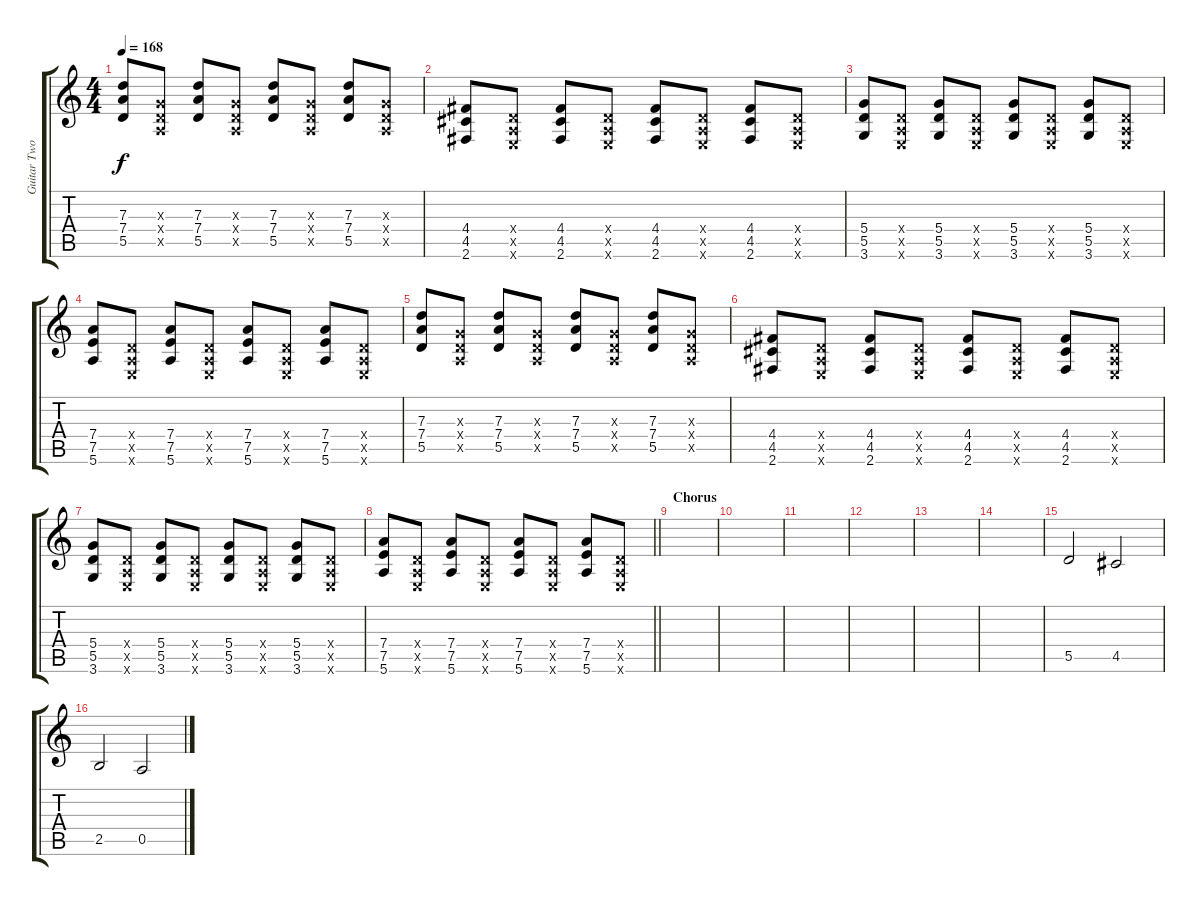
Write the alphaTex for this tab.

\track ("Guitar Two" "Guitar Two") {instrument overdrivenguitar}
\staff {score tabs}
\tuning (E4 B3 G3 D3 A2 E2) {hide}
\ts (4 4)
\tempo 168
\clef g2
\ks c
(7.3 7.4 5.5).8{dy f} (0.3{x} 0.4{x} 0.5{x}).8 (7.3 7.4 5.5).8 (0.3{x} 0.4{x} 0.5{x}).8 (7.3 7.4 5.5).8 (0.3{x} 0.4{x} 0.5{x}).8 (7.3 7.4 5.5).8 (0.3{x} 0.4{x} 0.5{x}).8 |
(4.4 4.5 2.6).8 (0.4{x} 0.5{x} 0.6{x}).8 (4.4 4.5 2.6).8 (0.4{x} 0.5{x} 0.6{x}).8 (4.4 4.5 2.6).8 (0.4{x} 0.5{x} 0.6{x}).8 (4.4 4.5 2.6).8 (0.4{x} 0.5{x} 0.6{x}).8 |
(5.4 5.5 3.6).8 (0.4{x} 0.5{x} 0.6{x}).8 (5.4 5.5 3.6).8 (0.4{x} 0.5{x} 0.6{x}).8 (5.4 5.5 3.6).8 (0.4{x} 0.5{x} 0.6{x}).8 (5.4 5.5 3.6).8 (0.4{x} 0.5{x} 0.6{x}).8 |
(7.4 7.5 5.6).8 (0.4{x} 0.5{x} 0.6{x}).8 (7.4 7.5 5.6).8 (0.4{x} 0.5{x} 0.6{x}).8 (7.4 7.5 5.6).8 (0.4{x} 0.5{x} 0.6{x}).8 (7.4 7.5 5.6).8 (0.4{x} 0.5{x} 0.6{x}).8 |
(7.3 7.4 5.5).8 (0.3{x} 0.4{x} 0.5{x}).8 (7.3 7.4 5.5).8 (0.3{x} 0.4{x} 0.5{x}).8 (7.3 7.4 5.5).8 (0.3{x} 0.4{x} 0.5{x}).8 (7.3 7.4 5.5).8 (0.3{x} 0.4{x} 0.5{x}).8 |
(4.4 4.5 2.6).8 (0.4{x} 0.5{x} 0.6{x}).8 (4.4 4.5 2.6).8 (0.4{x} 0.5{x} 0.6{x}).8 (4.4 4.5 2.6).8 (0.4{x} 0.5{x} 0.6{x}).8 (4.4 4.5 2.6).8 (0.4{x} 0.5{x} 0.6{x}).8 |
(5.4 5.5 3.6).8 (0.4{x} 0.5{x} 0.6{x}).8 (5.4 5.5 3.6).8 (0.4{x} 0.5{x} 0.6{x}).8 (5.4 5.5 3.6).8 (0.4{x} 0.5{x} 0.6{x}).8 (5.4 5.5 3.6).8 (0.4{x} 0.5{x} 0.6{x}).8 |
\barLineRight lightlight
(7.4 7.5 5.6).8 (0.4{x} 0.5{x} 0.6{x}).8 (7.4 7.5 5.6).8 (0.4{x} 0.5{x} 0.6{x}).8 (7.4 7.5 5.6).8 (0.4{x} 0.5{x} 0.6{x}).8 (7.4 7.5 5.6).8 (0.4{x} 0.5{x} 0.6{x}).8 |
\section ("" "Chorus")
|
|
|
|
|
|
5.5.2 4.5.2 |
2.5.2 0.5.2
